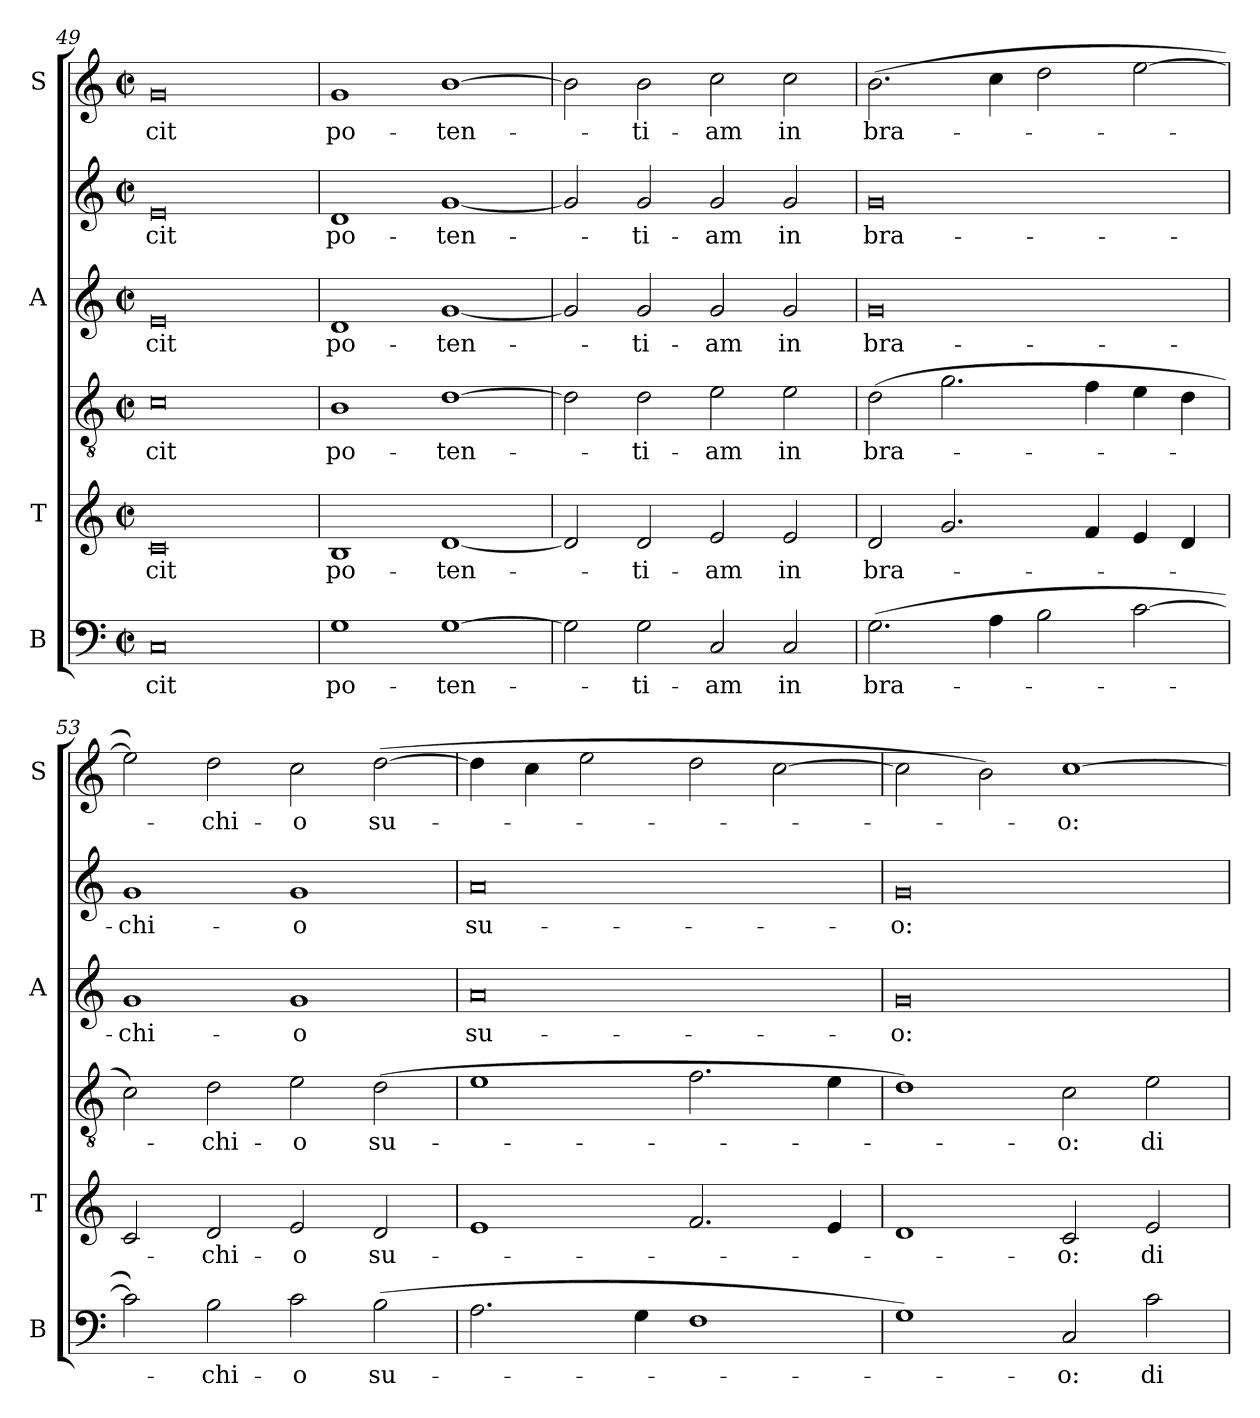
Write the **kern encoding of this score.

**kern	**text	**kern	**text	**kern	**text	**kern	**text	**kern	**text	**kern	**text
*part4	*part4	*part3	*part3	*part3	*part3	*part2	*part2	*part2	*part2	*part1	*part1
*staff6	*staff6	*staff5	*staff5	*staff4	*staff4	*staff3	*staff3	*staff2	*staff2	*staff1	*staff1
*I"B	*	*I"T	*	*	*	*I"A	*	*	*	*I"S	*
*I'B	*	*I'T	*	*	*	*I'A	*	*	*	*I'S	*
*clefF4	*	*	*	*clefGv2	*	*	*	*clefG2	*	*clefG2	*
*k[]	*	*k[]	*	*k[]	*	*k[]	*	*k[]	*	*k[]	*
*C:	*	*C:	*	*C:	*	*C:	*	*C:	*	*C:	*
*M4/2	*	*M4/2	*	*M4/2	*	*M4/2	*	*M4/2	*	*M4/2	*
*met(c|)	*	*met(c|)	*	*met(c|)	*	*met(c|)	*	*met(c|)	*	*met(c|)	*
=49	=49	=49	=49	=49	=49	=49	=49	=49	=49	=49	=49
!	!LO:LY:b	!	!LO:LY:b	!	!LO:LY:b	!	!LO:LY:b	!	!LO:LY:b	!	!LO:LY:b
0C	-cit	0c	-cit	0c	-cit	0e	-cit	0e	-cit	0g	-cit
=50	=50	=50	=50	=50	=50	=50	=50	=50	=50	=50	=50
!	!LO:LY:b	!	!LO:LY:b	!	!LO:LY:b	!	!LO:LY:b	!	!LO:LY:b	!	!LO:LY:b
1G	po-	1B	po-	1B	po-	1d	po-	1d	po-	1g	po-
!	!LO:LY:b	!	!LO:LY:b	!	!LO:LY:b	!	!LO:LY:b	!	!LO:LY:b	!	!LO:LY:b
[1G	-ten-	[1d	-ten-	[1d	-ten-	[1g	-ten-	[1g	-ten-	[1b	-ten-
=51	=51	=51	=51	=51	=51	=51	=51	=51	=51	=51	=51
2G]	.	2d]	.	2d]	.	2g]	.	2g]	.	2b]	.
!	!LO:LY:b	!	!LO:LY:b	!	!LO:LY:b	!	!LO:LY:b	!	!LO:LY:b	!	!LO:LY:b
2G	ti-	2d	ti-	2d	ti-	2g	ti-	2g	ti-	2b	ti-
!	!LO:LY:b	!	!LO:LY:b	!	!LO:LY:b	!	!LO:LY:b	!	!LO:LY:b	!	!LO:LY:b
2C	-am	2e	-am	2e	-am	2g	-am	2g	-am	2cc	-am
!	!LO:LY:b	!	!LO:LY:b	!	!LO:LY:b	!	!LO:LY:b	!	!LO:LY:b	!	!LO:LY:b
2C	in	2e	in	2e	in	2g	in	2g	in	2cc	in
=52	=52	=52	=52	=52	=52	=52	=52	=52	=52	=52	=52
!	!LO:LY:b	!	!LO:LY:b	!	!LO:LY:b	!	!LO:LY:b	!	!LO:LY:b	!	!LO:LY:b
(>2.G	bra-	2d	bra-	(>2d	bra-	0g	bra-	0g	bra-	(>2.b	bra-
.	.	2.g	.	2.g	.	.	.	.	.	.	.
4A	.	.	.	.	.	.	.	.	.	4cc	.
2B	.	.	.	.	.	.	.	.	.	2dd	.
.	.	4f	.	4f	.	.	.	.	.	.	.
[2c	.	4e	.	4e	.	.	.	.	.	[2ee	.
.	.	4d	.	4d	.	.	.	.	.	.	.
=53	=53	=53	=53	=53	=53	=53	=53	=53	=53	=53	=53
!	!	!	!	!	!	!	!LO:LY:b	!	!LO:LY:b	!	!
2c])	.	2c	.	2c)	.	1g	-chi-	1g	-chi-	2ee])	.
!	!LO:LY:b	!	!LO:LY:b	!	!LO:LY:b	!	!	!	!	!	!LO:LY:b
2B	chi-	2d	chi-	2d	chi-	.	.	.	.	2dd	chi-
!	!LO:LY:b	!	!LO:LY:b	!	!LO:LY:b	!	!LO:LY:b	!	!LO:LY:b	!	!LO:LY:b
2c	-o	2e	-o	2e	-o	1g	-o	1g	-o	2cc	-o
!	!LO:LY:b	!	!LO:LY:b	!	!LO:LY:b	!	!	!	!	!	!LO:LY:b
(>2B	su-	2d	su-	(>2d	su-	.	.	.	.	(>[2dd	su-
=54	=54	=54	=54	=54	=54	=54	=54	=54	=54	=54	=54
!	!	!	!	!	!	!	!LO:LY:b	!	!LO:LY:b	!	!
2.A	.	1e	.	1e	.	0a	su-	0a	su-	4dd]	.
.	.	.	.	.	.	.	.	.	.	4cc	.
.	.	.	.	.	.	.	.	.	.	2ee	.
4G	.	.	.	.	.	.	.	.	.	.	.
1F	.	2.f	.	2.f	.	.	.	.	.	2dd	.
.	.	.	.	.	.	.	.	.	.	[2cc	.
.	.	4e	.	4e	.	.	.	.	.	.	.
=55	=55	=55	=55	=55	=55	=55	=55	=55	=55	=55	=55
!	!	!	!	!	!	!	!LO:LY:b	!	!LO:LY:b	!	!
1G)	.	1d	.	1d)	.	0g	-o:	0g	-o:	2cc]	.
.	.	.	.	.	.	.	.	.	.	2b)	.
!	!LO:LY:b	!	!LO:LY:b	!	!LO:LY:b	!	!	!	!	!	!LO:LY:b
2C	o:	2c	o:	2c	o:	.	.	.	.	[1cc	o:
!	!LO:LY:b	!	!LO:LY:b	!	!LO:LY:b	!	!	!	!	!	!
2c	di-	2e	di-	2e	di-	.	.	.	.	.	.
=	=	=	=	=	=	=	=	=	=	=	=
*-	*-	*-	*-	*-	*-	*-	*-	*-	*-	*-	*-
